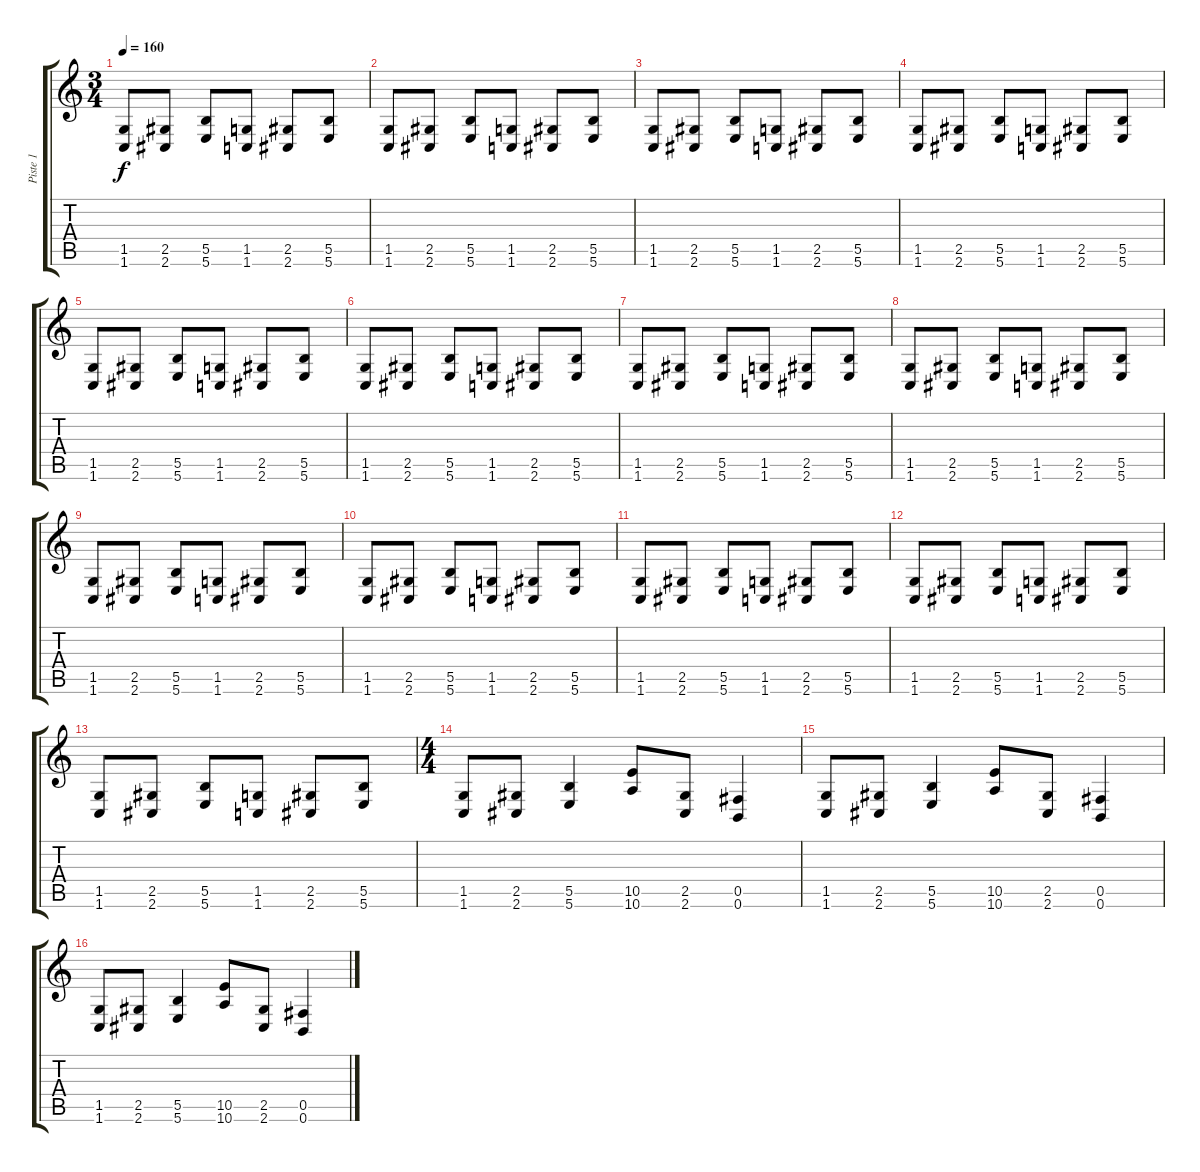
\track ("Piste 1" "Piste 1") {instrument distortionguitar}
\staff {score tabs}
\tuning (Db4 Ab3 E3 B2 Gb2 B1) {hide}
\ts (3 4)
\tempo 160
\clef g2
\ks c
(1.5 1.6).8{dy f} (2.5 2.6).8 (5.5 5.6).8 (1.5 1.6).8 (2.5 2.6).8 (5.5 5.6).8 |
(1.5 1.6).8 (2.5 2.6).8 (5.5 5.6).8 (1.5 1.6).8 (2.5 2.6).8 (5.5 5.6).8 |
(1.5 1.6).8 (2.5 2.6).8 (5.5 5.6).8 (1.5 1.6).8 (2.5 2.6).8 (5.5 5.6).8 |
(1.5 1.6).8 (2.5 2.6).8 (5.5 5.6).8 (1.5 1.6).8 (2.5 2.6).8 (5.5 5.6).8 |
(1.5 1.6).8 (2.5 2.6).8 (5.5 5.6).8 (1.5 1.6).8 (2.5 2.6).8 (5.5 5.6).8 |
(1.5 1.6).8 (2.5 2.6).8 (5.5 5.6).8 (1.5 1.6).8 (2.5 2.6).8 (5.5 5.6).8 |
(1.5 1.6).8 (2.5 2.6).8 (5.5 5.6).8 (1.5 1.6).8 (2.5 2.6).8 (5.5 5.6).8 |
(1.5 1.6).8 (2.5 2.6).8 (5.5 5.6).8 (1.5 1.6).8 (2.5 2.6).8 (5.5 5.6).8 |
(1.5 1.6).8 (2.5 2.6).8 (5.5 5.6).8 (1.5 1.6).8 (2.5 2.6).8 (5.5 5.6).8 |
(1.5 1.6).8 (2.5 2.6).8 (5.5 5.6).8 (1.5 1.6).8 (2.5 2.6).8 (5.5 5.6).8 |
(1.5 1.6).8 (2.5 2.6).8 (5.5 5.6).8 (1.5 1.6).8 (2.5 2.6).8 (5.5 5.6).8 |
(1.5 1.6).8 (2.5 2.6).8 (5.5 5.6).8 (1.5 1.6).8 (2.5 2.6).8 (5.5 5.6).8 |
(1.5 1.6).8 (2.5 2.6).8 (5.5 5.6).8 (1.5 1.6).8 (2.5 2.6).8 (5.5 5.6).8 |
\ts (4 4)
(1.5 1.6).8 (2.5 2.6).8 (5.5 5.6).4 (10.5 10.6).8 (2.5 2.6).8 (0.5 0.6).4 |
(1.5 1.6).8 (2.5 2.6).8 (5.5 5.6).4 (10.5 10.6).8 (2.5 2.6).8 (0.5 0.6).4 |
(1.5 1.6).8 (2.5 2.6).8 (5.5 5.6).4 (10.5 10.6).8 (2.5 2.6).8 (0.5 0.6).4
